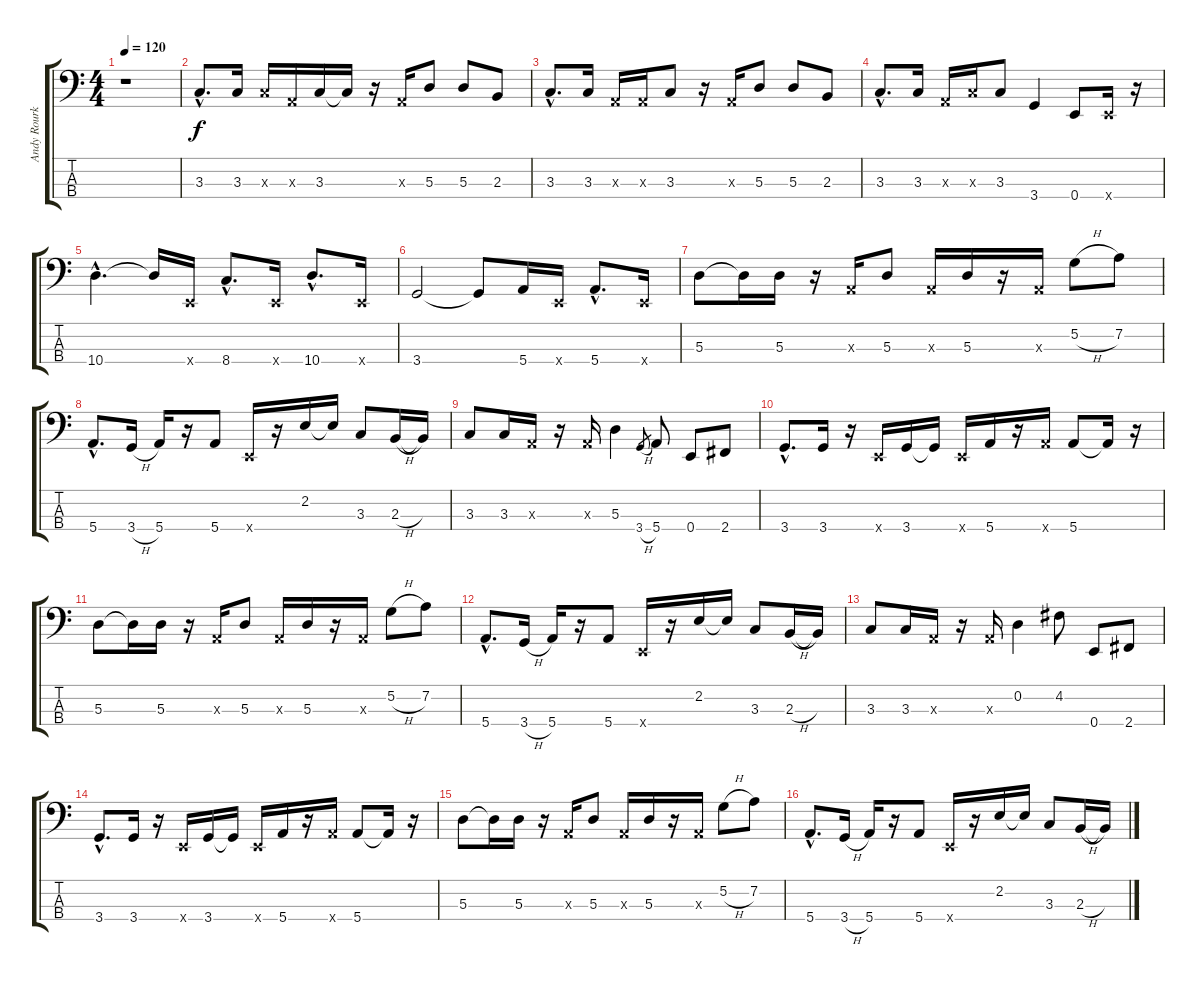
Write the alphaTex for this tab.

\track ("Andy Rourke" "Andy Rourk") {instrument electricbasspick}
\staff {score tabs}
\tuning (G2 D2 A1 E1) {hide}
\ts (4 4)
\tempo 120
\clef f4
\ks c
r.1{dy f instrument electricbasspick} |
3.3{hac}.8{d} 3.3.16 3.3{x}.16 0.3{x}.16 3.3.16 3.3{t}.16 r.16 0.3{x}.16 5.3.8 5.3.8 2.3.8 |
3.3{hac}.8{d} 3.3.16 0.3{x}.16 0.3{x}.16 3.3.8 r.16 0.3{x}.16 5.3.8 5.3.8 2.3.8 |
3.3{hac}.8{d} 3.3.16 0.3{x}.16 3.3{x}.16 3.3.8 3.4.4 0.4.8 0.4{x}.16 r.16 |
10.4{hac}.4{d} 10.4{t}.16 0.4{x}.16 8.4{hac}.8{d} 0.4{x}.16 10.4{hac}.8{d} 0.4{x}.16 |
3.4.2 3.4{t}.8 5.4.16 0.4{x}.16 5.4{hac}.8{d} 0.4{x}.16 |
5.3.8 5.3{t}.16 5.3.16 r.16 0.3{x}.16 5.3.8 0.3{x}.16 5.3.16 r.16 0.3{x}.16 5.2{h}.8 7.2.8 |
5.4{hac}.8{d} 3.4{h}.16 5.4.16 r.16 5.4.8 0.4{x}.16 r.16 2.2.16 2.2{t}.16 3.3.8 2.3{h}.16 2.3{t}.16 |
3.3.8 3.3.16 0.3{x}.16 r.16 0.3{x}.16 5.3.4 3.4{h}.8{gr} 5.4.8 0.4.8 2.4.8 |
3.4{hac}.8{d} 3.4.16 r.16 0.4{x}.16 3.4.16 3.4{t}.16 0.4{x}.16 5.4.16 r.16 5.4{x}.16 5.4.8 5.4{t}.16 r.16 |
5.3.8 5.3{t}.16 5.3.16 r.16 0.3{x}.16 5.3.8 0.3{x}.16 5.3.16 r.16 0.3{x}.16 5.2{h}.8 7.2.8 |
5.4{hac}.8{d} 3.4{h}.16 5.4.16 r.16 5.4.8 0.4{x}.16 r.16 2.2.16 2.2{t}.16 3.3.8 2.3{h}.16 2.3{t}.16 |
3.3.8 3.3.16 0.3{x}.16 r.16 0.3{x}.16 0.2.4 4.2.8 0.4.8 2.4.8 |
3.4{hac}.8{d} 3.4.16 r.16 0.4{x}.16 3.4.16 3.4{t}.16 0.4{x}.16 5.4.16 r.16 5.4{x}.16 5.4.8 5.4{t}.16 r.16 |
5.3.8 5.3{t}.16 5.3.16 r.16 0.3{x}.16 5.3.8 0.3{x}.16 5.3.16 r.16 0.3{x}.16 5.2{h}.8 7.2.8 |
5.4{hac}.8{d} 3.4{h}.16 5.4.16 r.16 5.4.8 0.4{x}.16 r.16 2.2.16 2.2{t}.16 3.3.8 2.3{h}.16 2.3{t}.16
